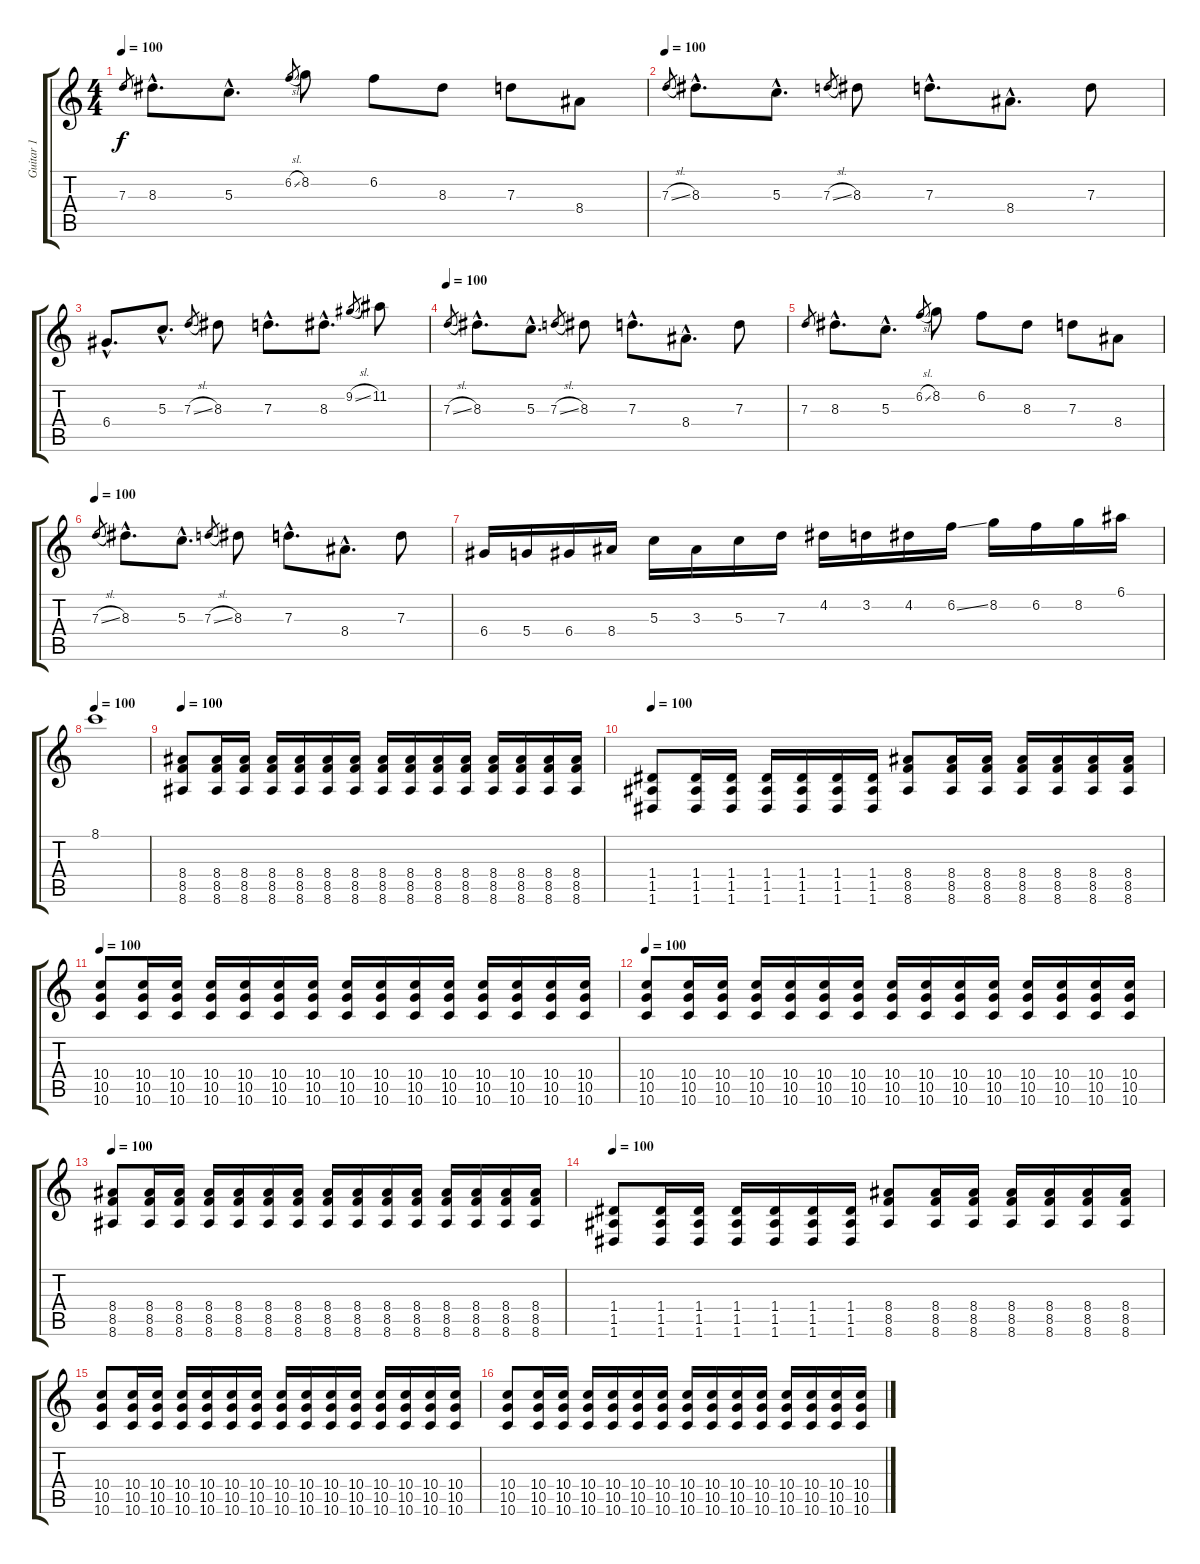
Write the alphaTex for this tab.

\track ("Guitar 1" "Guitar 1") {instrument distortionguitar}
\staff {score tabs}
\tuning (E4 B3 G3 D3 A2 D2) {hide}
\ts (4 4)
\tempo 100
\clef g2
\ks c
7.3.8{gr dy f} 8.3{hac}.8{d} 5.3{hac}.8{d} 6.2{sl}.8{gr} 8.2.8 6.2.8 8.3.8 7.3.8 8.4.8 |
\tempo 100
7.3{sl}.8{gr} 8.3{hac}.8{d} 5.3{hac}.8{d} 7.3{sl}.8{gr} 8.3.8 7.3{hac}.8{d} 8.4{hac}.8{d} 7.3.8 |
6.4{hac}.8{d} 5.3{hac}.8{d} 7.3{sl}.8{gr} 8.3.8 7.3{hac}.8{d} 8.3{hac}.8{d} 9.2{sl}.8{gr} 11.2.8 |
\tempo 100
7.3{sl}.8{gr} 8.3{hac}.8{d} 5.3{hac}.8{d} 7.3{sl}.8{gr} 8.3.8 7.3{hac}.8{d} 8.4{hac}.8{d} 7.3.8 |
7.3.8{gr} 8.3{hac}.8{d} 5.3{hac}.8{d} 6.2{sl}.8{gr} 8.2.8 6.2.8 8.3.8 7.3.8 8.4.8 |
\tempo 100
7.3{sl}.8{gr} 8.3{hac}.8{d} 5.3{hac}.8{d} 7.3{sl}.8{gr} 8.3.8 7.3{hac}.8{d} 8.4{hac}.8{d} 7.3.8 |
6.4.16 5.4.16 6.4.16 8.4.16 5.3.16 3.3.16 5.3.16 7.3.16 4.2.16 3.2.16 4.2.16 6.2{ss}.16 8.2.16 6.2.16 8.2.16 6.1.16 |
\tempo 100
8.1.1 |
\tempo 100
(8.4 8.5 8.6).8 (8.4 8.5 8.6).16 (8.4 8.5 8.6).16 (8.4 8.5 8.6).16 (8.4 8.5 8.6).16 (8.4 8.5 8.6).16 (8.4 8.5 8.6).16 (8.4 8.5 8.6).16 (8.4 8.5 8.6).16 (8.4 8.5 8.6).16 (8.4 8.5 8.6).16 (8.4 8.5 8.6).16 (8.4 8.5 8.6).16 (8.4 8.5 8.6).16 (8.4 8.5 8.6).16 |
\tempo 100
(1.4 1.5 1.6).8 (1.4 1.5 1.6).16 (1.4 1.5 1.6).16 (1.4 1.5 1.6).16 (1.4 1.5 1.6).16 (1.4 1.5 1.6).16 (1.4 1.5 1.6).16 (8.4 8.5 8.6).8 (8.4 8.5 8.6).16 (8.4 8.5 8.6).16 (8.4 8.5 8.6).16 (8.4 8.5 8.6).16 (8.4 8.5 8.6).16 (8.4 8.5 8.6).16 |
\tempo 100
(10.4 10.5 10.6).8 (10.4 10.5 10.6).16 (10.4 10.5 10.6).16 (10.4 10.5 10.6).16 (10.4 10.5 10.6).16 (10.4 10.5 10.6).16 (10.4 10.5 10.6).16 (10.4 10.5 10.6).16 (10.4 10.5 10.6).16 (10.4 10.5 10.6).16 (10.4 10.5 10.6).16 (10.4 10.5 10.6).16 (10.4 10.5 10.6).16 (10.4 10.5 10.6).16 (10.4 10.5 10.6).16 |
\tempo 100
(10.4 10.5 10.6).8 (10.4 10.5 10.6).16 (10.4 10.5 10.6).16 (10.4 10.5 10.6).16 (10.4 10.5 10.6).16 (10.4 10.5 10.6).16 (10.4 10.5 10.6).16 (10.4 10.5 10.6).16 (10.4 10.5 10.6).16 (10.4 10.5 10.6).16 (10.4 10.5 10.6).16 (10.4 10.5 10.6).16 (10.4 10.5 10.6).16 (10.4 10.5 10.6).16 (10.4 10.5 10.6).16 |
\tempo 100
(8.4 8.5 8.6).8 (8.4 8.5 8.6).16 (8.4 8.5 8.6).16 (8.4 8.5 8.6).16 (8.4 8.5 8.6).16 (8.4 8.5 8.6).16 (8.4 8.5 8.6).16 (8.4 8.5 8.6).16 (8.4 8.5 8.6).16 (8.4 8.5 8.6).16 (8.4 8.5 8.6).16 (8.4 8.5 8.6).16 (8.4 8.5 8.6).16 (8.4 8.5 8.6).16 (8.4 8.5 8.6).16 |
\tempo 100
(1.4 1.5 1.6).8 (1.4 1.5 1.6).16 (1.4 1.5 1.6).16 (1.4 1.5 1.6).16 (1.4 1.5 1.6).16 (1.4 1.5 1.6).16 (1.4 1.5 1.6).16 (8.4 8.5 8.6).8 (8.4 8.5 8.6).16 (8.4 8.5 8.6).16 (8.4 8.5 8.6).16 (8.4 8.5 8.6).16 (8.4 8.5 8.6).16 (8.4 8.5 8.6).16 |
(10.4 10.5 10.6).8 (10.4 10.5 10.6).16 (10.4 10.5 10.6).16 (10.4 10.5 10.6).16 (10.4 10.5 10.6).16 (10.4 10.5 10.6).16 (10.4 10.5 10.6).16 (10.4 10.5 10.6).16 (10.4 10.5 10.6).16 (10.4 10.5 10.6).16 (10.4 10.5 10.6).16 (10.4 10.5 10.6).16 (10.4 10.5 10.6).16 (10.4 10.5 10.6).16 (10.4 10.5 10.6).16 |
(10.4 10.5 10.6).8 (10.4 10.5 10.6).16 (10.4 10.5 10.6).16 (10.4 10.5 10.6).16 (10.4 10.5 10.6).16 (10.4 10.5 10.6).16 (10.4 10.5 10.6).16 (10.4 10.5 10.6).16 (10.4 10.5 10.6).16 (10.4 10.5 10.6).16 (10.4 10.5 10.6).16 (10.4 10.5 10.6).16 (10.4 10.5 10.6).16 (10.4 10.5 10.6).16 (10.4 10.5 10.6).16
